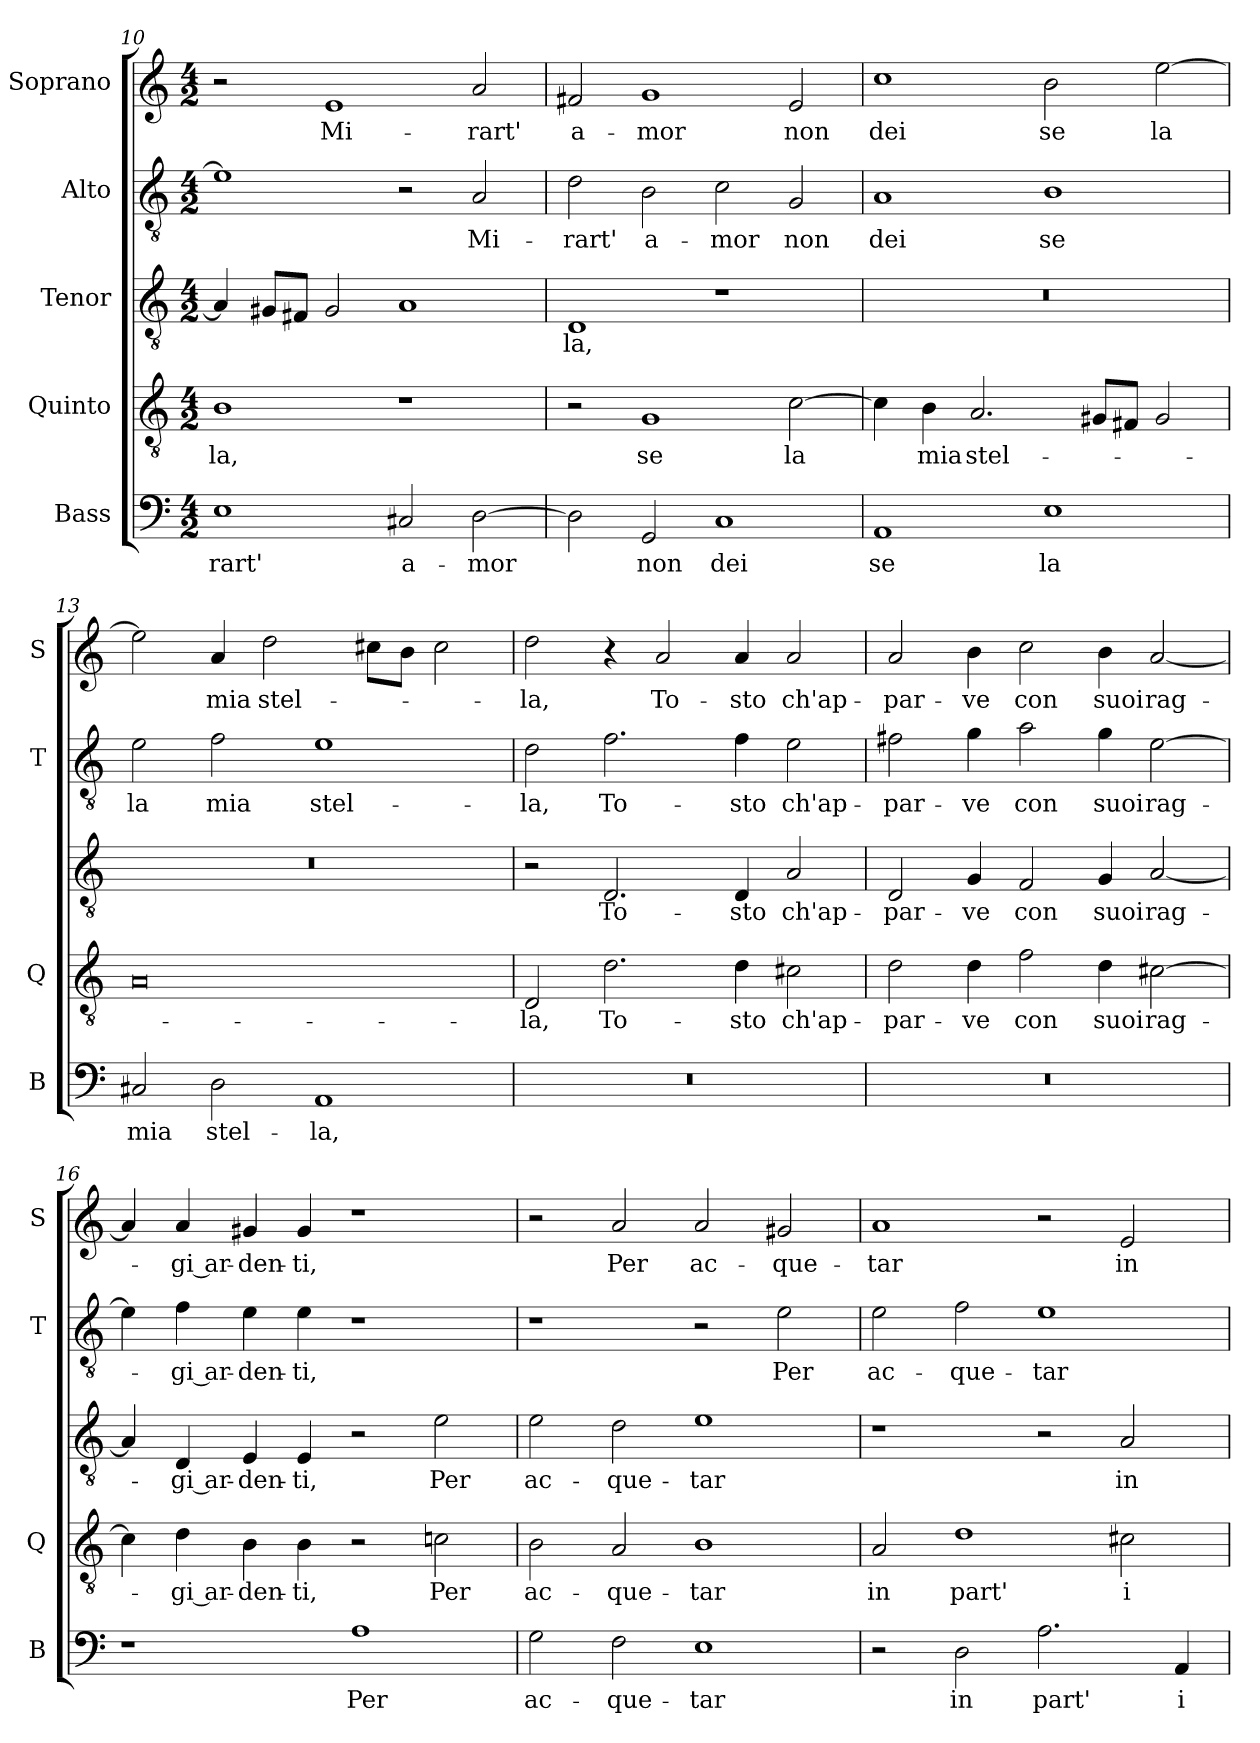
**kern	**text	**kern	**text	**kern	**text	**kern	**text	**kern	**text
*part5	*part5	*part4	*part4	*part3	*part3	*part2	*part2	*part1	*part1
*staff5	*staff5	*staff4	*staff4	*staff3	*staff3	*staff2	*staff2	*staff1	*staff1
*I"Bass	*	*I"Quinto	*	*I"Tenor	*	*I"Alto	*	*I"Soprano	*
*I'B	*	*I'Q	*	*	*	*I'T	*	*I'S	*
*clefF4	*	*clefGv2	*	*clefGv2	*	*clefGv2	*	*clefG2	*
*k[]	*	*k[]	*	*k[]	*	*k[]	*	*k[]	*
*C:	*	*C:	*	*C:	*	*C:	*	*C:	*
*M4/2	*	*M4/2	*	*M4/2	*	*M4/2	*	*M4/2	*
=10	=10	=10	=10	=10	=10	=10	=10	=10	=10
!	!LO:LY:b	!	!LO:LY:b	!	!	!	!	!	!
1E	-rart'	1B	-la,	4A/]	.	1e]	.	2r	.
.	.	.	.	8G#X/L	.	.	.	.	.
.	.	.	.	8F#X/J	.	.	.	.	.
!	!	!	!	!	!	!	!	!	!LO:LY:b
.	.	.	.	2G#/	.	.	.	1e	Mi-
!	!LO:LY:b	!	!	!	!	!	!	!	!
2C#X/	a-	1r	.	1A	.	2r	.	.	.
!	!LO:LY:b	!	!	!	!	!	!LO:LY:b	!	!LO:LY:b
[2D\	-mor	.	.	.	.	2A/	Mi-	2a/	-rart'
=11	=11	=11	=11	=11	=11	=11	=11	=11	=11
!	!	!	!	!	!LO:LY:b	!	!LO:LY:b	!	!LO:LY:b
2D\]	.	2r	.	1D	-la,	2d\	-rart'	2f#X/	a-
!	!LO:LY:b	!	!LO:LY:b	!	!	!	!LO:LY:b	!	!LO:LY:b
2GG/	non	1G	se	.	.	2B\	a-	1g	-mor
!	!LO:LY:b	!	!	!	!	!	!LO:LY:b	!	!
1C	dei	.	.	1r	.	2c\	-mor	.	.
!	!	!	!LO:LY:b	!	!	!	!LO:LY:b	!	!LO:LY:b
.	.	[2c\	la	.	.	2G/	non	2e/	non
=12	=12	=12	=12	=12	=12	=12	=12	=12	=12
!	!LO:LY:b	!	!	!	!	!	!LO:LY:b	!	!LO:LY:b
1AA	se	4c\]	.	0r	.	1A	dei	1cc	dei
!	!	!	!LO:LY:b	!	!	!	!	!	!
.	.	4B\	mia	.	.	.	.	.	.
!	!	!	!LO:LY:b	!	!	!	!	!	!
.	.	2.A/	stel-	.	.	.	.	.	.
!	!LO:LY:b	!	!	!	!	!	!LO:LY:b	!	!LO:LY:b
1E	la	.	.	.	.	1B	se	2b\	se
.	.	8G#X/L	.	.	.	.	.	.	.
.	.	8F#X/J	.	.	.	.	.	.	.
!	!	!	!	!	!	!	!	!	!LO:LY:b
.	.	2G#/	.	.	.	.	.	[2ee\	la
!!LO:LB:g=z
=13	=13	=13	=13	=13	=13	=13	=13	=13	=13
!	!LO:LY:b	!	!	!	!	!	!LO:LY:b	!	!
2C#X/	mia	0A	.	0r	.	2e\	la	2ee\]	.
!	!LO:LY:b	!	!	!	!	!	!LO:LY:b	!	!LO:LY:b
2D\	stel-	.	.	.	.	2f\	mia	4a/	mia
!	!	!	!	!	!	!	!	!	!LO:LY:b
.	.	.	.	.	.	.	.	2dd\	stel-
!	!LO:LY:b	!	!	!	!	!	!LO:LY:b	!	!
1AA	-la,	.	.	.	.	1e	stel-	.	.
.	.	.	.	.	.	.	.	8cc#X\L	.
.	.	.	.	.	.	.	.	8b\J	.
.	.	.	.	.	.	.	.	2cc#\	.
=14	=14	=14	=14	=14	=14	=14	=14	=14	=14
!	!	!	!LO:LY:b	!	!	!	!LO:LY:b	!	!LO:LY:b
0r	.	2D/	-la,	2r	.	2d\	-la,	2dd\	-la,
!	!	!	!LO:LY:b	!	!LO:LY:b	!	!LO:LY:b	!	!
.	.	2.d\	To-	2.D/	To-	2.f\	To-	4r	.
!	!	!	!	!	!	!	!	!	!LO:LY:b
.	.	.	.	.	.	.	.	2a/	To-
!	!	!	!LO:LY:b	!	!LO:LY:b	!	!LO:LY:b	!	!LO:LY:b
.	.	4d\	-sto	4D/	-sto	4f\	-sto	4a/	-sto
!	!	!	!LO:LY:b	!	!LO:LY:b	!	!LO:LY:b	!	!LO:LY:b
.	.	2c#X\	ch'ap-	2A/	ch'ap-	2e\	ch'ap-	2a/	ch'ap-
=15	=15	=15	=15	=15	=15	=15	=15	=15	=15
!	!	!	!LO:LY:b	!	!LO:LY:b	!	!LO:LY:b	!	!LO:LY:b
0r	.	2d\	-par-	2D/	-par-	2f#X\	-par-	2a/	-par-
!	!	!	!LO:LY:b	!	!LO:LY:b	!	!LO:LY:b	!	!LO:LY:b
.	.	4d\	-ve	4G/	-ve	4g\	-ve	4b\	-ve
!	!	!	!LO:LY:b	!	!LO:LY:b	!	!LO:LY:b	!	!LO:LY:b
.	.	2f\	con	2F/	con	2a\	con	2cc\	con
!	!	!	!LO:LY:b	!	!LO:LY:b	!	!LO:LY:b	!	!LO:LY:b
.	.	4d\	suoi	4G/	suoi	4g\	suoi	4b\	suoi
!	!	!	!LO:LY:b	!	!LO:LY:b	!	!LO:LY:b	!	!LO:LY:b
.	.	[2c#X\	rag-	[2A/	rag-	[2e\	rag-	[2a/	rag-
=16	=16	=16	=16	=16	=16	=16	=16	=16	=16
1r	.	4c#\]	.	4A/]	.	4e\]	.	4a/]	.
!	!	!	!LO:LY:b	!	!LO:LY:b	!	!LO:LY:b	!	!LO:LY:b
.	.	4d\	-gi ar-	4D/	-gi ar-	4f\	-gi ar-	4a/	-gi ar-
!	!	!	!LO:LY:b	!	!LO:LY:b	!	!LO:LY:b	!	!LO:LY:b
.	.	4B\	-den-	4E/	-den-	4e\	-den-	4g#X/	-den-
!	!	!	!LO:LY:b	!	!LO:LY:b	!	!LO:LY:b	!	!LO:LY:b
.	.	4B\	-ti,	4E/	-ti,	4e\	-ti,	4g#/	-ti,
!	!LO:LY:b	!	!	!	!	!	!	!	!
1A	Per	2r	.	2r	.	1r	.	1r	.
!	!	!	!LO:LY:b	!	!LO:LY:b	!	!	!	!
.	.	2cn\	Per	2e\	Per	.	.	.	.
!!LO:LB:g=z
=17	=17	=17	=17	=17	=17	=17	=17	=17	=17
!	!LO:LY:b	!	!LO:LY:b	!	!LO:LY:b	!	!	!	!
2G\	ac-	2B\	ac-	2e\	ac-	1r	.	2r	.
!	!LO:LY:b	!	!LO:LY:b	!	!LO:LY:b	!	!	!	!LO:LY:b
2F\	-que-	2A/	-que-	2d\	-que-	.	.	2a/	Per
!	!LO:LY:b	!	!LO:LY:b	!	!LO:LY:b	!	!	!	!LO:LY:b
1E	-tar	1B	-tar	1e	-tar	2r	.	2a/	ac-
!	!	!	!	!	!	!	!LO:LY:b	!	!LO:LY:b
.	.	.	.	.	.	2e\	Per	2g#X/	-que-
=18	=18	=18	=18	=18	=18	=18	=18	=18	=18
!	!	!	!LO:LY:b	!	!	!	!LO:LY:b	!	!LO:LY:b
2r	.	2A/	in	1r	.	2e\	ac-	1a	-tar
!	!LO:LY:b	!	!LO:LY:b	!	!	!	!LO:LY:b	!	!
2D\	in	1d	part'	.	.	2f\	-que-	.	.
!	!LO:LY:b	!	!	!	!	!	!LO:LY:b	!	!
2.A\	part'	.	.	2r	.	1e	-tar	2r	.
!	!	!	!LO:LY:b	!	!LO:LY:b	!	!	!	!LO:LY:b
.	.	2c#X\	i	2A/	in	.	.	2e/	in
!	!LO:LY:b	!	!	!	!	!	!	!	!
4AA/	i	.	.	.	.	.	.	.	.
=	=	=	=	=	=	=	=	=	=
*-	*-	*-	*-	*-	*-	*-	*-	*-	*-
